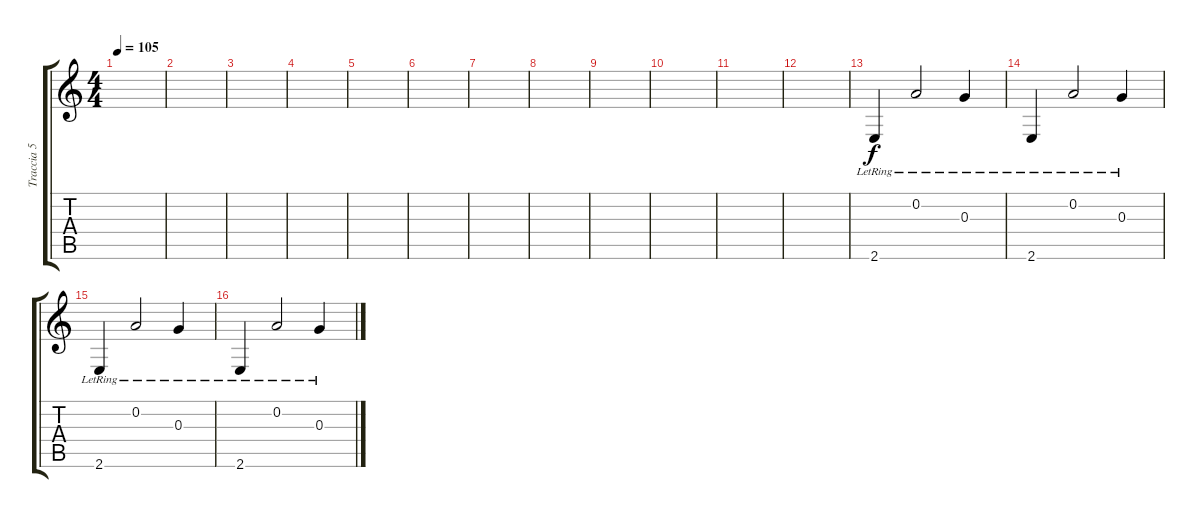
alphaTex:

\track ("Traccia 5" "Traccia 5") {instrument electricguitarclean}
\staff {score tabs}
\tuning (E4 A3 G3 D3 A2 D2) {hide}
\ts (4 4)
\tempo 105
\clef g2
\ks c
|
|
|
|
|
|
|
|
|
|
|
|
2.6{lr}.4 0.2{lr}.2 0.3{lr}.4 |
2.6{lr}.4 0.2{lr}.2 0.3{lr}.4 |
2.6{lr}.4 0.2{lr}.2 0.3{lr}.4 |
2.6{lr}.4 0.2{lr}.2 0.3{lr}.4
